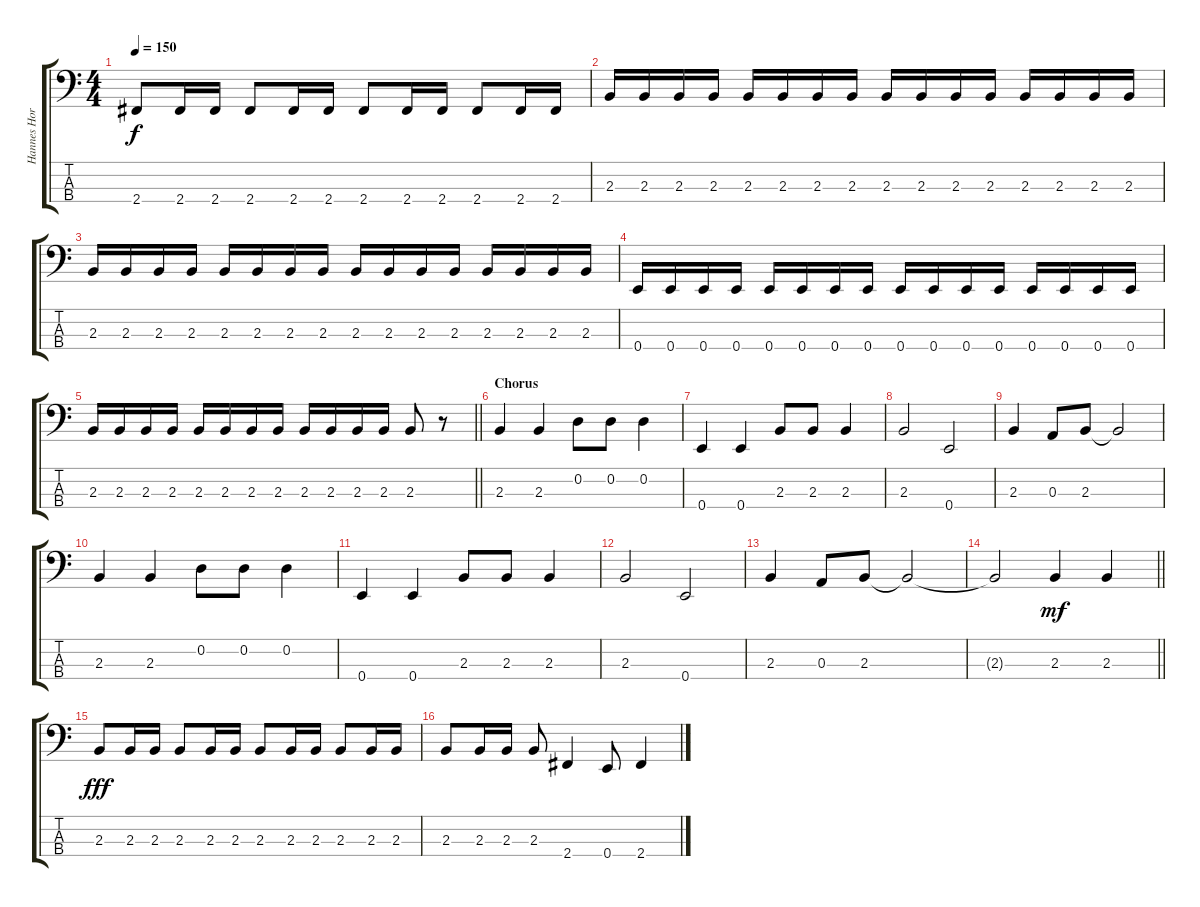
\track ("Hannes Horma" "Hannes Hor") {instrument electricbassfinger}
\staff {score tabs}
\tuning (G2 D2 A1 E1) {hide}
\ts (4 4)
\tempo 150
\clef f4
\ks c
2.4.8{dy f} 2.4.16 2.4.16 2.4.8 2.4.16 2.4.16 2.4.8 2.4.16 2.4.16 2.4.8 2.4.16 2.4.16 |
2.3.16 2.3.16 2.3.16 2.3.16 2.3.16 2.3.16 2.3.16 2.3.16 2.3.16 2.3.16 2.3.16 2.3.16 2.3.16 2.3.16 2.3.16 2.3.16 |
2.3.16 2.3.16 2.3.16 2.3.16 2.3.16 2.3.16 2.3.16 2.3.16 2.3.16 2.3.16 2.3.16 2.3.16 2.3.16 2.3.16 2.3.16 2.3.16 |
0.4.16 0.4.16 0.4.16 0.4.16 0.4.16 0.4.16 0.4.16 0.4.16 0.4.16 0.4.16 0.4.16 0.4.16 0.4.16 0.4.16 0.4.16 0.4.16 |
\barLineRight lightlight
2.3.16 2.3.16 2.3.16 2.3.16 2.3.16 2.3.16 2.3.16 2.3.16 2.3.16 2.3.16 2.3.16 2.3.16 2.3.8 r.8 |
\section ("" "Chorus")
2.3.4 2.3.4 0.2.8 0.2.8 0.2.4 |
0.4.4 0.4.4 2.3.8 2.3.8 2.3.4 |
2.3.2 0.4.2 |
2.3.4 0.3.8 2.3.8 2.3{t}.2 |
2.3.4 2.3.4 0.2.8 0.2.8 0.2.4 |
0.4.4 0.4.4 2.3.8 2.3.8 2.3.4 |
2.3.2 0.4.2 |
2.3.4 0.3.8 2.3.8 2.3{t}.2 |
\barLineRight lightlight
2.3{t}.2 2.3.4{dy mf} 2.3.4 |
\section ("" "")
2.3.8{dy fff} 2.3.16 2.3.16 2.3.8 2.3.16 2.3.16 2.3.8 2.3.16 2.3.16 2.3.8 2.3.16 2.3.16 |
2.3.8 2.3.16 2.3.16 2.3.8 2.4.4 0.4.8 2.4.4
